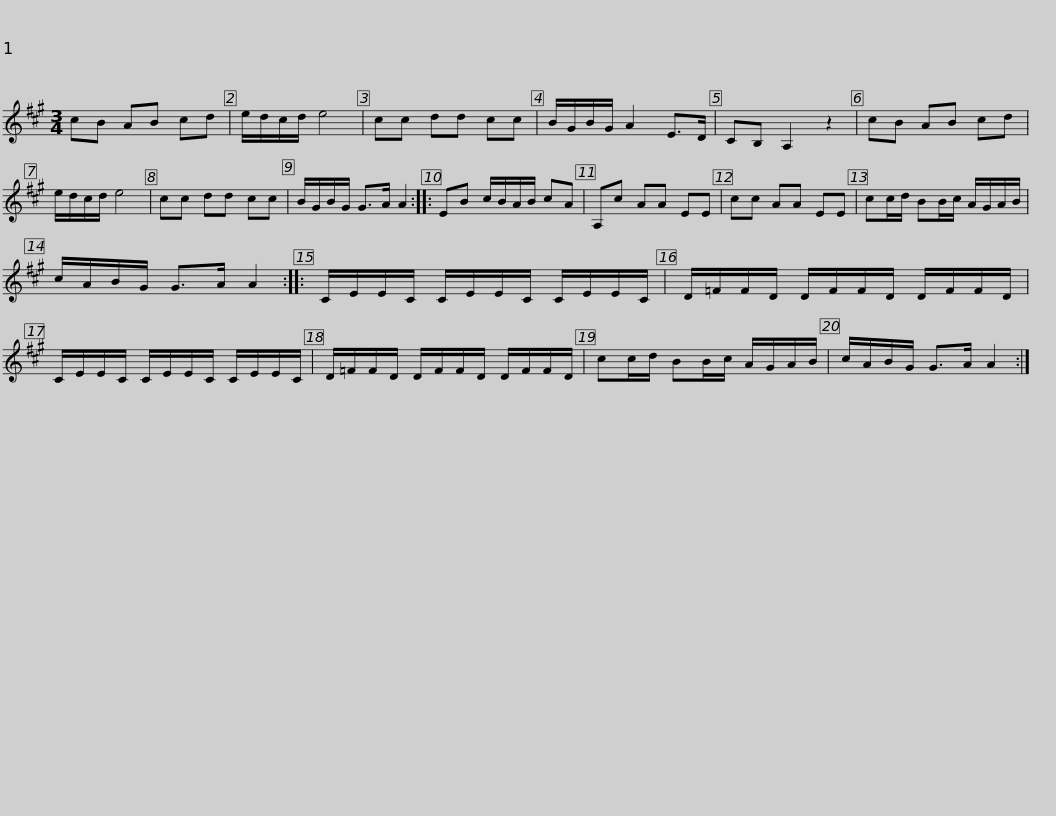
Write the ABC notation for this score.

X:1
L:1/8
M:3/4
I:linebreak $
K:A
V:1 treble
V:1
 cB AB cd | e/d/c/d/ e4 | cc dd cc | B/G/B/G/ A2 E>D | CB, A,2 z2 | %5
 cB AB cd | e/d/c/d/ e4 |$ cc dd cc | B/G/B/G/ G>A A2 :: EB c/B/A/B/ cA | %10
 A,c AA EE | cc AA EE | cc/d/ BB/c/ A/G/A/B/ |$ c/A/B/G/ G>A A2 :: C/E/E/C/ C/E/E/C/ C/E/E/C/ | %15
 D/=F/F/D/ D/F/F/D/ D/F/F/D/ | C/E/E/C/ C/E/E/C/ C/E/E/C/ |$ D/=F/F/D/ D/F/F/D/ D/F/F/D/ | cc/d/ BB/c/ A/G/A/B/ | c/A/B/G/ G>A A2 :| %20
